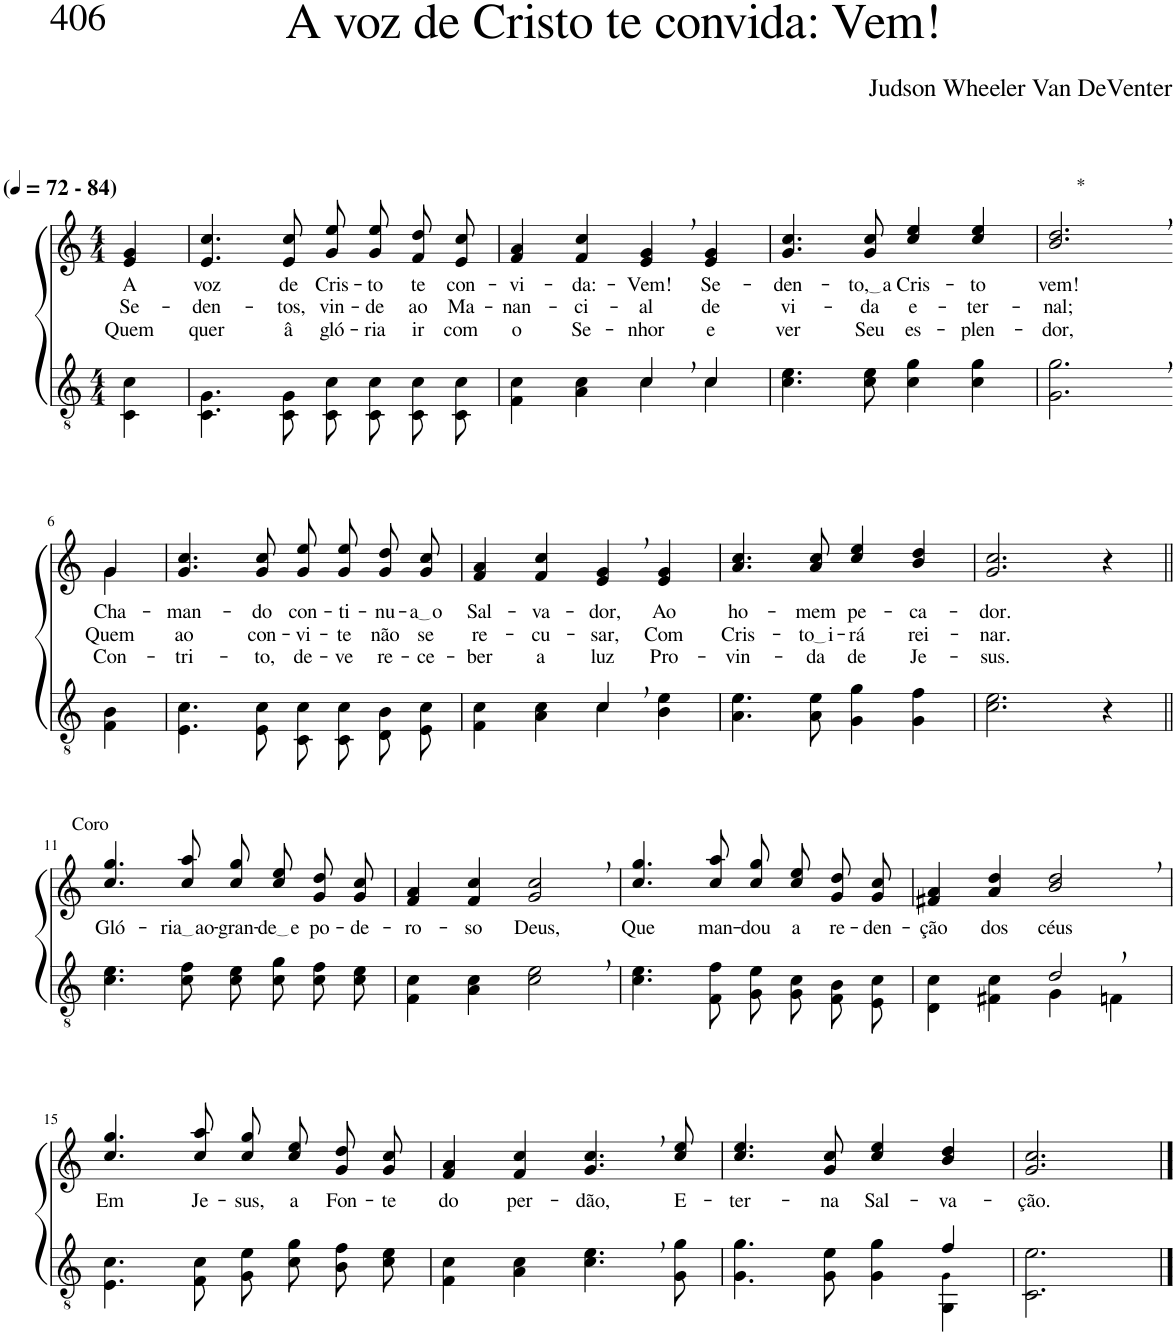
**kern	**kern	**text	**text	**text
*part2	*part1	*part1	*part1	*part1
*staff2	*staff1	*staff1	*staff1	*staff1
*I"Parte III e IV	*I"Parte I e II	*	*	*
*clefGv2	*clefG2	*	*	*
*Trd3c5	*Trd3c5	*	*	*
*k[]	*k[]	*	*	*
*M4/4	*M4/4	*	*	*
*MM72	*MM72	*	*	*
=1	=1	=1	=1	=1
!	!LO:TX:a:B:t=(	!	!	!
!	!LO:TX:a:B:t=- 84)	!	!	!
!	!	!LO:LY:b	!LO:LY:b	!LO:LY:b
4C\ 4c\	4e/ 4g/	A	Se-	Quem
=2	=2	=2	=2	=2
!	!	!LO:LY:b	!LO:LY:b	!LO:LY:b
4.C\ 4.G\	4.e/ 4.cc/	voz	-den-	quer
!	!	!LO:LY:b	!LO:LY:b	!LO:LY:b
8C\ 8G\	8e/ 8cc/	de	-tos,	â
!	!	!LO:LY:b	!LO:LY:b	!LO:LY:b
8C/ 8c/L	8g\ 8ee\L	Cris-	vin-	gló-
!	!	!LO:LY:b	!LO:LY:b	!LO:LY:b
8C/ 8c/J	8g\ 8ee\J	-to	-de	-ria
!	!	!LO:LY:b	!LO:LY:b	!LO:LY:b
8C/ 8c/L	8f/ 8dd/L	te	ao	ir
!	!	!LO:LY:b	!LO:LY:b	!LO:LY:b
8C/ 8c/J	8e/ 8cc/J	con-	Ma-	com
=3	=3	=3	=3	=3
*^	*	*	*	*
!	!	!	!LO:LY:b	!LO:LY:b	!LO:LY:b
2ryy	4F\ 4c\	4f/ 4a/	-vi-	-nan-	o
!	!	!	!LO:LY:b	!LO:LY:b	!LO:LY:b
.	4A\ 4c\	4f/ 4cc/	-da:-	-ci-	Se-
!	!	!	!LO:LY:b	!LO:LY:b	!LO:LY:b
4c,/	4c\	4e/, 4g/,	-Vem!	-al	-nhor
!	!	!	!LO:LY:b	!LO:LY:b	!LO:LY:b
4c/	4c\	4e/ 4g/	Se-	de	e
=4	=4	=4	=4	=4	=4
!	!	!	!LO:LY:b	!LO:LY:b	!LO:LY:b
*v	*v	*	*	*	*
4.c\ 4.e\	4.g/ 4.cc/	-den-	vi-	ver
!	!	!LO:LY:b	!LO:LY:b	!LO:LY:b
8c\ 8e\	8g/ 8cc/	to, a	-da	Seu
!	!	!LO:LY:b	!LO:LY:b	!LO:LY:b
4c\ 4g\	4cc/ 4ee/	Cris-	e-	es-
!	!	!LO:LY:b	!LO:LY:b	!LO:LY:b
4c\ 4g\	4cc/ 4ee/	-to	-ter-	-plen-
=5	=5	=5	=5	=5
!	!LO:TX:a:t=*	!	!	!
!	!	!LO:LY:b	!LO:LY:b	!LO:LY:b
2.G\, 2.g\,	2.b/, 2.dd/,	vem!	-nal;	-dor,
!!LO:LB:g=z
=6-	=6-	=6-	=6-	=6-
*	*k[]	*	*	*
!	!	!LO:LY:b	!LO:LY:b	!LO:LY:b
*	*^	*	*	*
4F\ 4B\	4g\	4g/	Cha-	Quem	Con-
=7	=7	=7	=7	=7	=7
!	!	!	!LO:LY:b	!LO:LY:b	!LO:LY:b
*	*v	*v	*	*	*
4.E\ 4.c\	4.g/ 4.cc/	-man-	ao	-tri-
!	!	!LO:LY:b	!LO:LY:b	!LO:LY:b
8E\ 8c\	8g/ 8cc/	-do	con-	-to,
!	!	!LO:LY:b	!LO:LY:b	!LO:LY:b
8C/ 8c/L	8g\ 8ee\L	con-	-vi-	de-
!	!	!LO:LY:b	!LO:LY:b	!LO:LY:b
8C/ 8c/J	8g\ 8ee\J	-ti-	-te	-ve
!	!	!LO:LY:b	!LO:LY:b	!LO:LY:b
8D/ 8B/L	8g/ 8dd/L	-nu-	não	re-
!	!	!LO:LY:b	!LO:LY:b	!LO:LY:b
8E/ 8c/J	8g/ 8cc/J	a o	se	-ce-
=8	=8	=8	=8	=8
*^	*	*	*	*
!	!	!	!LO:LY:b	!LO:LY:b	!LO:LY:b
2ryy	4F\ 4c\	4f/ 4a/	Sal-	re-	-ber
!	!	!	!LO:LY:b	!LO:LY:b	!LO:LY:b
.	4A\ 4c\	4f/ 4cc/	-va-	-cu-	a
!	!	!	!LO:LY:b	!LO:LY:b	!LO:LY:b
4c,/	4c\	4e/, 4g/,	-dor,	-sar,	luz
!	!	!	!LO:LY:b	!LO:LY:b	!LO:LY:b
4ryy	4B\ 4e\	4e/ 4g/	Ao	Com	Pro-
=9	=9	=9	=9	=9	=9
!	!	!	!LO:LY:b	!LO:LY:b	!LO:LY:b
*v	*v	*	*	*	*
4.A\ 4.e\	4.a/ 4.cc/	ho-	Cris-	-vin-
!	!	!LO:LY:b	!LO:LY:b	!LO:LY:b
8A\ 8e\	8a/ 8cc/	-mem	to i	-da
!	!	!LO:LY:b	!LO:LY:b	!LO:LY:b
4G\ 4g\	4cc/ 4ee/	pe-	-rá	de
!	!	!LO:LY:b	!LO:LY:b	!LO:LY:b
4G\ 4f\	4b/ 4dd/	-ca-	rei-	Je-
=10	=10	=10	=10	=10
!	!	!LO:LY:b	!LO:LY:b	!LO:LY:b
2.c\ 2.e\	2.g/ 2.cc/	-dor.	-nar.	-sus.
4r	4r	.	.	.
!!LO:LB:g=z
=11||	=11||	=11||	=11||	=11||
!	!LO:TX:a:t=Coro	!	!	!
!	!	!LO:LY:b	!	!
4.c\ 4.e\	4.cc/ 4.gg/	Gló-	.	.
!	!	!LO:LY:b	!	!
8c\ 8f\	8cc/ 8aa/	ria ao	.	.
!	!	!LO:LY:b	!	!
8c\ 8e\L	8cc\ 8gg\L	-gran-	.	.
!	!	!LO:LY:b	!	!
8c\ 8g\J	8cc\ 8ee\J	de e	.	.
!	!	!LO:LY:b	!	!
8c\ 8f\L	8g/ 8dd/L	po-	.	.
!	!	!LO:LY:b	!	!
8c\ 8e\J	8g/ 8cc/J	-de-	.	.
=12	=12	=12	=12	=12
!	!	!LO:LY:b	!	!
4F\ 4c\	4f/ 4a/	-ro-	.	.
!	!	!LO:LY:b	!	!
4A\ 4c\	4f/ 4cc/	-so	.	.
!	!	!LO:LY:b	!	!
2c\, 2e\,	2g/, 2cc/,	Deus,	.	.
=13	=13	=13	=13	=13
!	!	!LO:LY:b	!	!
4.c\ 4.e\	4.cc/ 4.gg/	Que	.	.
!	!	!LO:LY:b	!	!
8F\ 8f\	8cc/ 8aa/	man-	.	.
!	!	!LO:LY:b	!	!
8G/ 8e/L	8cc\ 8gg\L	-dou	.	.
!	!	!LO:LY:b	!	!
8G/ 8c/J	8cc\ 8ee\J	a	.	.
!	!	!LO:LY:b	!	!
8F/ 8B/L	8g/ 8dd/L	re-	.	.
!	!	!LO:LY:b	!	!
8E/ 8c/J	8g/ 8cc/J	-den-	.	.
=14	=14	=14	=14	=14
*^	*	*	*	*
!	!	!	!LO:LY:b	!	!
2ryy	4D\ 4c\	4f#X/ 4a/	-ção	.	.
!	!	!	!LO:LY:b	!	!
.	4F#X\ 4c\	4a/ 4dd/	dos	.	.
!	!	!	!LO:LY:b	!	!
2d,/	4G\	2b/, 2dd/,	céus	.	.
.	4Fn\	.	.	.	.
!!LO:LB:g=z
=15	=15	=15	=15	=15	=15
!	!	!	!LO:LY:b	!	!
*v	*v	*	*	*	*
4.E\ 4.c\	4.cc/ 4.gg/	Em	.	.
!	!	!LO:LY:b	!	!
8F\ 8c\	8cc/ 8aa/	Je-	.	.
!	!	!LO:LY:b	!	!
8G\ 8e\L	8cc\ 8gg\L	-sus,	.	.
!	!	!LO:LY:b	!	!
8c\ 8g\J	8cc\ 8ee\J	a	.	.
!	!	!LO:LY:b	!	!
8B\ 8f\L	8g/ 8dd/L	Fon-	.	.
!	!	!LO:LY:b	!	!
8c\ 8e\J	8g/ 8cc/J	-te	.	.
=16	=16	=16	=16	=16
!	!	!LO:LY:b	!	!
4F\ 4c\	4f/ 4a/	do	.	.
!	!	!LO:LY:b	!	!
4A\ 4c\	4f/ 4cc/	per-	.	.
!	!	!LO:LY:b	!	!
4.c\, 4.e\,	4.g/, 4.cc/,	-dão,	.	.
!	!	!LO:LY:b	!	!
8G\ 8g\	8cc/ 8ee/	E-	.	.
=17	=17	=17	=17	=17
*^	*	*	*	*
!	!	!	!LO:LY:b	!	!
2.ryy	4.G\ 4.g\	4.cc/ 4.ee/	-ter-	.	.
!	!	!	!LO:LY:b	!	!
.	8G\ 8e\	8g/ 8cc/	-na	.	.
!	!	!	!LO:LY:b	!	!
.	4G\ 4g\	4cc/ 4ee/	Sal-	.	.
!	!	!	!LO:LY:b	!	!
4f/	4GG\ 4G!\	4b/ 4dd/	-va-	.	.
=18	=18	=18	=18	=18	=18
!	!	!	!LO:LY:b	!	!
*v	*v	*	*	*	*
2.C\ 2.e\	2.g/ 2.cc/	-ção.	.	.
==	==	==	==	==
*-	*-	*-	*-	*-
